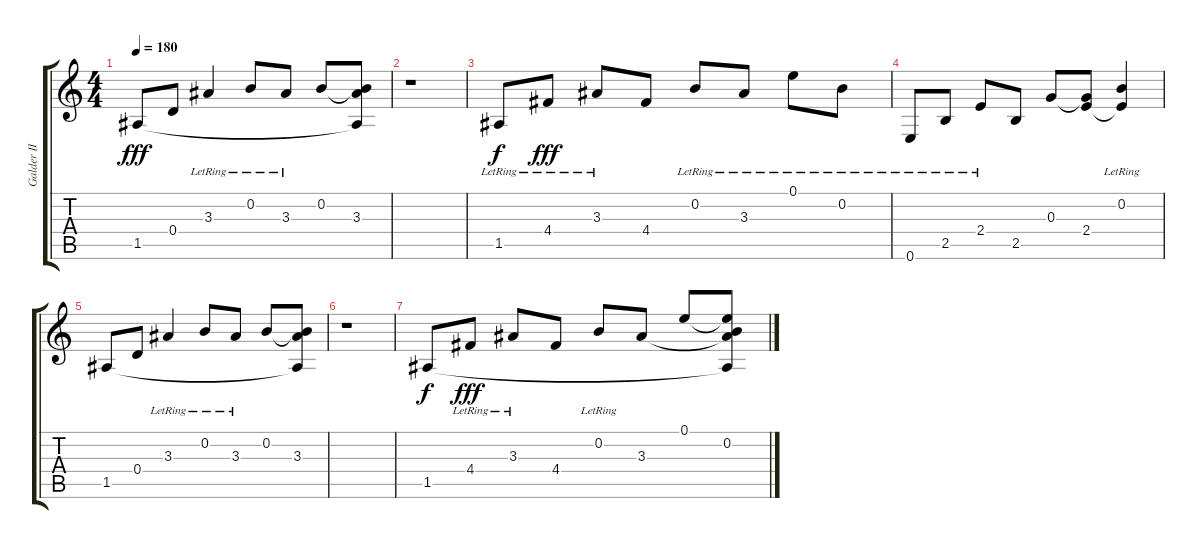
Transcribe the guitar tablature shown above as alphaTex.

\track ("Galder II" "Galder II") {instrument distortionguitar}
\staff {score tabs}
\tuning (E4 B3 G3 D3 A2 E2) {hide}
\ts (4 4)
\tempo 180
\clef g2
\ks c
1.5.8{dy fff} 0.4.8 3.3{lr}.4 0.2{lr}.8 3.3{lr}.8 0.2.8 (0.2{t} 3.3 1.5{t}).8 |
r.1 |
1.5{lr}.8{dy f} 4.4{lr}.8{dy fff} 3.3{lr}.8 4.4.8 0.2{lr}.8 3.3{lr}.8 0.1{lr}.8 0.2{lr}.8 |
0.6{lr}.8{volume 16 instrument electricguitarclean} 2.5{lr}.8 2.4{lr}.8 2.5.8 0.3.8 (0.3{t} 2.4).8 (0.2{lr} 2.4{t}).4 |
1.5.8 0.4.8 3.3{lr}.4 0.2{lr}.8 3.3{lr}.8 0.2.8 (0.2{t} 3.3 1.5{t}).8 |
r.1 |
1.5.8{dy f} 4.4{lr}.8{dy fff} 3.3{lr}.8 4.4.8 0.2{lr}.8 3.3.8 0.1.8 (0.1{t} 0.2 3.3{t} 1.5{t}).8
